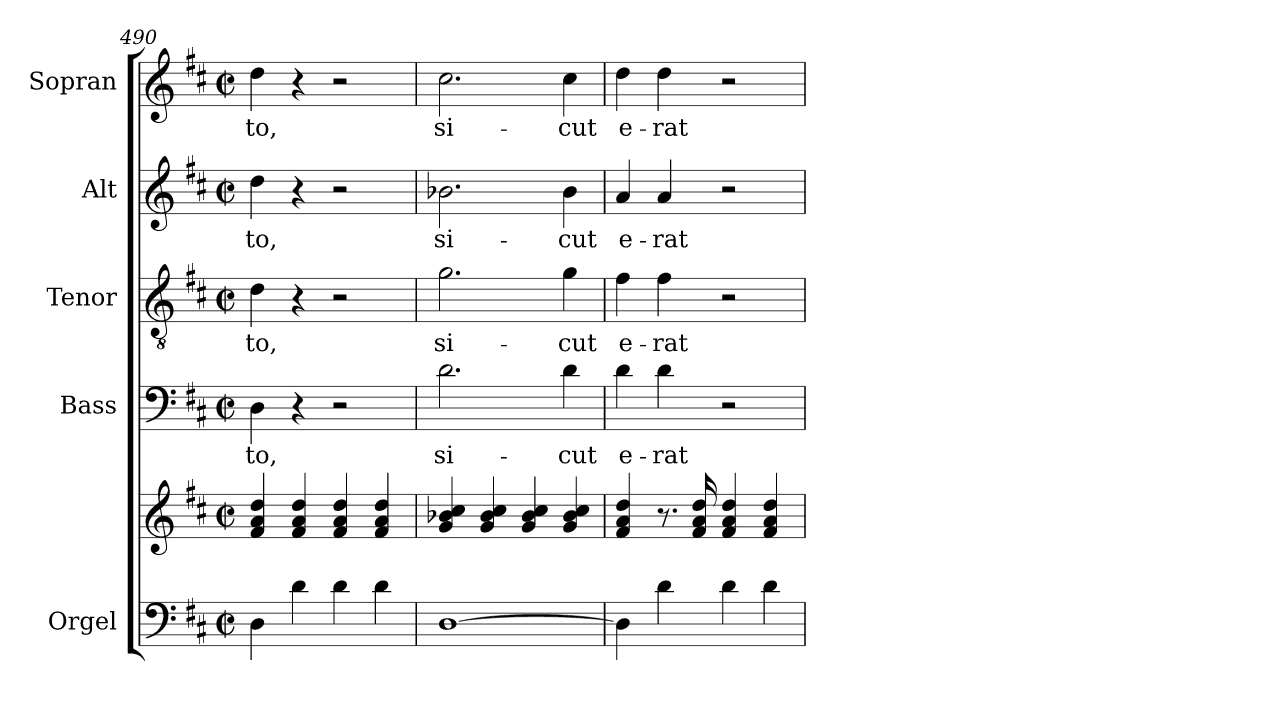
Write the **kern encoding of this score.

**kern	**kern	**kern	**text	**kern	**text	**kern	**text	**kern	**text
*part5	*part5	*part4	*part4	*part3	*part3	*part2	*part2	*part1	*part1
*staff6	*staff5	*staff4	*staff4	*staff3	*staff3	*staff2	*staff2	*staff1	*staff1
*I"Orgel	*	*I"Bass	*	*I"Tenor	*	*I"Alt	*	*I"Sopran	*
*I'Org.	*	*I'B.	*	*I'T.	*	*I'A.	*	*I'S.	*
*clefF4	*clefG2	*clefF4	*	*clefGv2	*	*clefG2	*	*clefG2	*
*k[f#c#]	*k[f#c#]	*k[f#c#]	*	*k[f#c#]	*	*k[f#c#]	*	*k[f#c#]	*
*D:	*D:	*D:	*	*D:	*	*D:	*	*D:	*
*M2/2	*M2/2	*M2/2	*	*M2/2	*	*M2/2	*	*M2/2	*
*met(c|)	*met(c|)	*met(c|)	*	*met(c|)	*	*met(c|)	*	*met(c|)	*
=490	=490	=490	=490	=490	=490	=490	=490	=490	=490
!	!	!	!LO:LY:b	!	!LO:LY:b	!	!LO:LY:b	!	!LO:LY:b
4D\	4f#/ 4a/ 4dd/	4D\	-to,	4d\	-to,	4dd\	-to,	4dd\	-to,
4d\	4f#/ 4a/ 4dd/	4r	.	4r	.	4r	.	4r	.
4d\	4f#/ 4a/ 4dd/	2r	.	2r	.	2r	.	2r	.
4d\	4f#/ 4a/ 4dd/	.	.	.	.	.	.	.	.
=491	=491	=491	=491	=491	=491	=491	=491	=491	=491
!	!	!	!LO:LY:b	!	!LO:LY:b	!	!LO:LY:b	!	!LO:LY:b
[1D	4g/ 4b-X/ 4cc#/	2.d\	si-	2.g\	si-	2.b-X\	si-	2.cc#\	si-
.	4g/ 4b-/ 4cc#/	.	.	.	.	.	.	.	.
.	4g/ 4b-/ 4cc#/	.	.	.	.	.	.	.	.
!	!	!	!LO:LY:b	!	!LO:LY:b	!	!LO:LY:b	!	!LO:LY:b
.	4g/ 4b-/ 4cc#/	4d\	-cut	4g\	-cut	4b-\	-cut	4cc#\	-cut
=492	=492	=492	=492	=492	=492	=492	=492	=492	=492
!	!	!	!LO:LY:b	!	!LO:LY:b	!	!LO:LY:b	!	!LO:LY:b
4D\]	4f#/ 4a/ 4dd/	4d\	e-	4f#\	e-	4a/	e-	4dd\	e-
!	!	!	!LO:LY:b	!	!LO:LY:b	!	!LO:LY:b	!	!LO:LY:b
4d\	8.r	4d\	-rat	4f#\	-rat	4a/	-rat	4dd\	-rat
.	16f#/ 16a/ 16dd/	.	.	.	.	.	.	.	.
4d\	4f#/ 4a/ 4dd/	2r	.	2r	.	2r	.	2r	.
4d\	4f#/ 4a/ 4dd/	.	.	.	.	.	.	.	.
=	=	=	=	=	=	=	=	=	=
*-	*-	*-	*-	*-	*-	*-	*-	*-	*-
